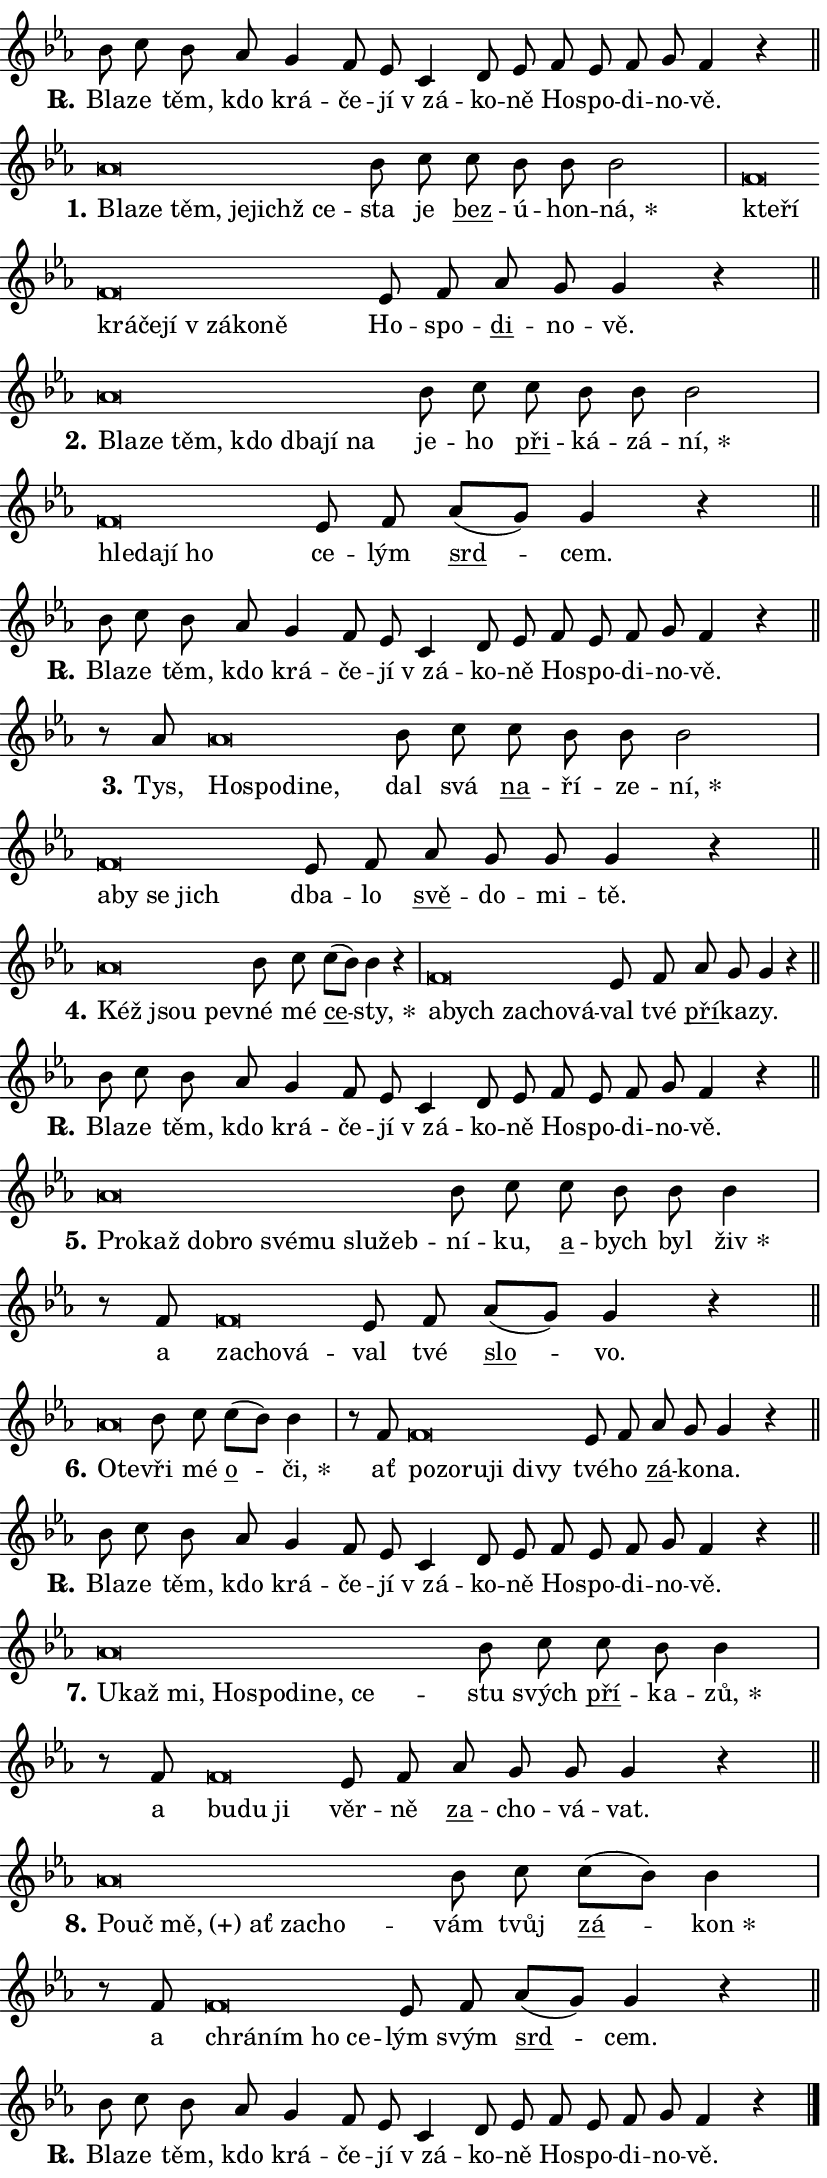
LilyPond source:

\version "2.24.0"
\header { tagline = "" }
\paper {
  indent = 0\cm
  top-margin = 0\cm
  right-margin = 0.13\cm % to fit lyric hyphens
  bottom-margin = 0\cm
  left-margin = 0\cm
  paper-width = 14\cm
  page-breaking = #ly:one-page-breaking
  system-system-spacing.basic-distance = #11
  score-system-spacing.basic-distance = #11
  ragged-last = ##f
}


%% Author: Thomas Morley
%% https://lists.gnu.org/archive/html/lilypond-user/2020-05/msg00002.html
#(define (line-position grob)
"Returns position of @var[grob} in current system:
   @code{'start}, if at first time-step
   @code{'end}, if at last time-step
   @code{'middle} otherwise
"
  (let* ((col (ly:item-get-column grob))
         (ln (ly:grob-object col 'left-neighbor))
         (rn (ly:grob-object col 'right-neighbor))
         (col-to-check-left (if (ly:grob? ln) ln col))
         (col-to-check-right (if (ly:grob? rn) rn col))
         (break-dir-left
           (and
             (ly:grob-property col-to-check-left 'non-musical #f)
             (ly:item-break-dir col-to-check-left)))
         (break-dir-right
           (and
             (ly:grob-property col-to-check-right 'non-musical #f)
             (ly:item-break-dir col-to-check-right))))
        (cond ((eqv? 1 break-dir-left) 'start)
              ((eqv? -1 break-dir-right) 'end)
              (else 'middle))))

#(define (tranparent-at-line-position vctor)
  (lambda (grob)
  "Relying on @code{line-position} select the relevant enry from @var{vctor}.
Used to determine transparency,"
    (case (line-position grob)
      ((end) (not (vector-ref vctor 0)))
      ((middle) (not (vector-ref vctor 1)))
      ((start) (not (vector-ref vctor 2))))))

noteHeadBreakVisibility =
#(define-music-function (break-visibility)(vector?)
"Makes @code{NoteHead}s transparent relying on @var{break-visibility}"
#{
  \override NoteHead.transparent =
    #(tranparent-at-line-position break-visibility)
#})

#(define delete-ledgers-for-transparent-note-heads
  (lambda (grob)
    "Reads whether a @code{NoteHead} is transparent.
If so this @code{NoteHead} is removed from @code{'note-heads} from
@var{grob}, which is supposed to be @code{LedgerLineSpanner}.
As a result ledgers are not printed for this @code{NoteHead}"
    (let* ((nhds-array (ly:grob-object grob 'note-heads))
           (nhds-list
             (if (ly:grob-array? nhds-array)
                 (ly:grob-array->list nhds-array)
                 '()))
           ;; Relies on the transparent-property being done before
           ;; Staff.LedgerLineSpanner.after-line-breaking is executed.
           ;; This is fragile ...
           (to-keep
             (remove
               (lambda (nhd)
                 (ly:grob-property nhd 'transparent #f))
               nhds-list)))
      ;; TODO find a better method to iterate over grob-arrays, similiar
      ;; to filter/remove etc for lists
      ;; For now rebuilt from scratch
      (set! (ly:grob-object grob 'note-heads)  '())
      (for-each
        (lambda (nhd)
          (ly:pointer-group-interface::add-grob grob 'note-heads nhd))
        to-keep))))

squashNotes = {
  \override NoteHead.X-extent = #'(-0.2 . 0.2)
  \override NoteHead.Y-extent = #'(-0.75 . 0)
  \override NoteHead.stencil =
    #(lambda (grob)
       (let ((pos (ly:grob-property grob 'staff-position)))
         (begin
           (if (< pos -7) (display "ERROR: Lower brevis then expected\n") (display ""))
           (if (<= pos -6) ly:text-interface::print ly:note-head::print))))
}
unSquashNotes = {
  \revert NoteHead.X-extent
  \revert NoteHead.Y-extent
  \revert NoteHead.stencil
}

hideNotes = \noteHeadBreakVisibility #begin-of-line-visible
unHideNotes = \noteHeadBreakVisibility #all-visible

% work-around for resetting accidentals
% https://lilypond.org/doc/v2.23/Documentation/notation/displaying-rhythms#unmetered-music
cadenzaMeasure = {
  \cadenzaOff
  \partial 1024 s1024
  \cadenzaOn
}

#(define-markup-command (accent layout props text) (markup?)
  "Underline accented syllable"
  (interpret-markup layout props
    #{\markup \override #'(offset . 4.3) \underline { #text }#}))

responsum = \markup \concat {
  "R" \hspace #-1.05 \path #0.1 #'((moveto 0 0.07) (lineto 0.9 0.8)) \hspace #0.05 "."
}

spaceSize = #0.6828661417322834 % exact space size for TeX Gyre Schola

\layout {
  \context {
    \Staff
    \remove "Time_signature_engraver"
    \override LedgerLineSpanner.after-line-breaking = #delete-ledgers-for-transparent-note-heads
  }
  \context {
    \Lyrics {
      \override LyricSpace.minimum-distance = \spaceSize
      \override LyricText.font-name = #"TeX Gyre Schola"
      \override LyricText.font-size = 1
      \override StanzaNumber.font-name = #"TeX Gyre Schola Bold"
      \override StanzaNumber.font-size = 1
    }
  }
  \context {
    \Score 
    \override NoteHead.text =
      #(lambda (grob) 
        (let ((pos (ly:grob-property grob 'staff-position)))
          #{\markup {
            \combine
              \halign #-0.55 \raise #(if (= pos -6) 0 0.5) \override #'(thickness . 2) \draw-line #'(3.2 . 0)
              \musicglyph "noteheads.sM1"
          }#}))
  }
}

% magnetic-lyrics.ily
%
%   written by
%     Jean Abou Samra <jean@abou-samra.fr>
%     Werner Lemberg <wl@gnu.org>
%
%   adapted by
%     Jiri Hon <jiri.hon@gmail.com>
%
% Version 2022-Apr-15

% https://www.mail-archive.com/lilypond-user@gnu.org/msg149350.html

#(define (Left_hyphen_pointer_engraver context)
   "Collect syllable-hyphen-syllable occurrences in lyrics and store
them in properties.  This engraver only looks to the left.  For
example, if the lyrics input is @code{foo -- bar}, it does the
following.

@itemize @bullet
@item
Set the @code{text} property of the @code{LyricHyphen} grob between
@q{foo} and @q{bar} to @code{foo}.

@item
Set the @code{left-hyphen} property of the @code{LyricText} grob with
text @q{foo} to the @code{LyricHyphen} grob between @q{foo} and
@q{bar}.
@end itemize

Use this auxiliary engraver in combination with the
@code{lyric-@/text::@/apply-@/magnetic-@/offset!} hook."
   (let ((hyphen #f)
         (text #f))
     (make-engraver
      (acknowledgers
       ((lyric-syllable-interface engraver grob source-engraver)
        (set! text grob)))
      (end-acknowledgers
       ((lyric-hyphen-interface engraver grob source-engraver)
        ;(when (not (grob::has-interface grob 'lyric-space-interface))
          (set! hyphen grob)));)
      ((stop-translation-timestep engraver)
       (when (and text hyphen)
         (ly:grob-set-object! text 'left-hyphen hyphen))
       (set! text #f)
       (set! hyphen #f)))))

#(define (lyric-text::apply-magnetic-offset! grob)
   "If the space between two syllables is less than the value in
property @code{LyricText@/.details@/.squash-threshold}, move the right
syllable to the left so that it gets concatenated with the left
syllable.

Use this function as a hook for
@code{LyricText@/.after-@/line-@/breaking} if the
@code{Left_@/hyphen_@/pointer_@/engraver} is active."
   (let ((hyphen (ly:grob-object grob 'left-hyphen #f)))
     (when hyphen
       (let ((left-text (ly:spanner-bound hyphen LEFT)))
         (when (grob::has-interface left-text 'lyric-syllable-interface)
           (let* ((common (ly:grob-common-refpoint grob left-text X))
                  (this-x-ext (ly:grob-extent grob common X))
                  (left-x-ext
                   (begin
                     ;; Trigger magnetism for left-text.
                     (ly:grob-property left-text 'after-line-breaking)
                     (ly:grob-extent left-text common X)))
                  ;; `delta` is the gap width between two syllables.
                  (delta (- (interval-start this-x-ext)
                            (interval-end left-x-ext)))
                  (details (ly:grob-property grob 'details))
                  (threshold (assoc-get 'squash-threshold details 0.2)))
             (when (< delta threshold)
               (let* (;; We have to manipulate the input text so that
                      ;; ligatures crossing syllable boundaries are not
                      ;; disabled.  For languages based on the Latin
                      ;; script this is essentially a beautification.
                      ;; However, for non-Western scripts it can be a
                      ;; necessity.
                      (lt (ly:grob-property left-text 'text))
                      (rt (ly:grob-property grob 'text))
                      (is-space (grob::has-interface hyphen 'lyric-space-interface))
                      (space (if is-space " " ""))
                      (extra-delta (if is-space spaceSize 0))
                      ;; Append new syllable.
                      (ltrt-space (if (and (string? lt) (string? rt))
                                (string-append lt space rt)
                                (make-concat-markup (list lt space rt))))
                      ;; Right-align `ltrt` to the right side.
                      (ltrt-space-markup (grob-interpret-markup
                               grob
                               (make-translate-markup
                                (cons (interval-length this-x-ext) 0)
                                (make-right-align-markup ltrt-space)))))
                 (begin
                   ;; Don't print `left-text`.
                   (ly:grob-set-property! left-text 'stencil #f)
                   ;; Set text and stencil (which holds all collected
                   ;; syllables so far) and shift it to the left.
                   (ly:grob-set-property! grob 'text ltrt-space)
                   (ly:grob-set-property! grob 'stencil ltrt-space-markup)
                   (ly:grob-translate-axis! grob (- (- delta extra-delta)) X))))))))))


#(define (lyric-hyphen::displace-bounds-first grob)
   ;; Make very sure this callback isn't triggered too early.
   (let ((left (ly:spanner-bound grob LEFT))
         (right (ly:spanner-bound grob RIGHT)))
     (ly:grob-property left 'after-line-breaking)
     (ly:grob-property right 'after-line-breaking)
     (ly:lyric-hyphen::print grob)))

squashThreshold = #0.4

\layout {
  \context {
    \Lyrics
    \consists #Left_hyphen_pointer_engraver
    \override LyricText.after-line-breaking =
      #lyric-text::apply-magnetic-offset!
    \override LyricHyphen.stencil = #lyric-hyphen::displace-bounds-first
    \override LyricText.details.squash-threshold = \squashThreshold
    \override LyricHyphen.minimum-distance = 0
    \override LyricHyphen.minimum-length = \squashThreshold
  }
}

squashText = \override LyricText.details.squash-threshold = 9999
unSquashText = \override LyricText.details.squash-threshold = \squashThreshold

leftText = \override LyricText.self-alignment-X = #LEFT
unLeftText = \revert LyricText.self-alignment-X

starOffset = #(lambda (grob) 
                (let ((x_offset (ly:self-alignment-interface::aligned-on-x-parent grob)))
                  (if (= x_offset 0) 0 (+ x_offset 1.2))))

star = #(define-music-function (syllable)(string?)
"Append star separator at the end of a syllable"
#{
  \once \override LyricText.X-offset = #starOffset
  \lyricmode { \markup {
    #syllable
    \override #'((font-name . "TeX Gyre Schola Bold")) \hspace #0.2 \lower #0.65 \larger "*"
  } }
#})

starAccent = #(define-music-function (syllable)(string?)
"Append star separator at the end of a syllable and make accent"
#{
  \once \override LyricText.X-offset = #starOffset
  \lyricmode { \markup {
    \accent #syllable
    \override #'((font-name . "TeX Gyre Schola Bold")) \hspace #0.2 \lower #0.65 \larger "*"
  } }
#})

breath = #(define-music-function (syllable)(string?)
"Append breathing indicator at the end of a syllable"
#{
  \lyricmode { \markup { #syllable "+" } }
#})

optionalBreath = #(define-music-function (syllable)(string?)
"Append optional breathing indicator at the end of a syllable"
#{
  \lyricmode { \markup { #syllable "(+)" } }
#})


\score {
    <<
        \new Voice = "melody" { \cadenzaOn \key es \major \relative { bes'8 c bes as g4 f8 es \bar "" c4 d8 es \bar "" f es f g f4 r \cadenzaMeasure \bar "||" \break } }
        \new Lyrics \lyricsto "melody" { \lyricmode { \set stanza = \responsum
Bla -- ze těm, kdo krá -- če -- jí "v zá" -- ko -- ně Ho -- spo -- di -- no -- vě. } }
    >>
    \layout {}
}

\score {
    <<
        \new Voice = "melody" { \cadenzaOn \key es \major \relative { \squashNotes as'\breve*1/16 \hideNotes \breve*1/16 \bar "" \breve*1/16 \bar "" \breve*1/16 \bar "" \breve*1/16 \breve*1/16 \bar "" \unHideNotes \unSquashNotes bes8 c \bar "" c bes bes bes2 \cadenzaMeasure \bar "|" \squashNotes f\breve*1/16 \hideNotes \breve*1/16 \bar "" \breve*1/16 \bar "" \breve*1/16 \bar "" \breve*1/16 \bar "" \breve*1/16 \bar "" \breve*1/16 \breve*1/16 \bar "" \unHideNotes \unSquashNotes es8 f \bar "" as g g4 r \cadenzaMeasure \bar "||" \break } }
        \new Lyrics \lyricsto "melody" { \lyricmode { \set stanza = "1."
\leftText Bla -- \squashText ze těm, je -- jichž ce -- \unLeftText \unSquashText sta je \markup \accent bez -- ú -- hon -- \star ná, \leftText kte -- \squashText ří krá -- če -- jí "v zá" -- ko -- ně \unLeftText \unSquashText Ho -- spo -- \markup \accent di -- no -- vě. } }
    >>
    \layout {}
}

\score {
    <<
        \new Voice = "melody" { \cadenzaOn \key es \major \relative { \squashNotes as'\breve*1/16 \hideNotes \breve*1/16 \bar "" \breve*1/16 \bar "" \breve*1/16 \bar "" \breve*1/16 \bar "" \breve*1/16 \breve*1/16 \bar "" \unHideNotes \unSquashNotes bes8 c \bar "" c bes bes bes2 \cadenzaMeasure \bar "|" \squashNotes f\breve*1/16 \hideNotes \breve*1/16 \bar "" \breve*1/16 \breve*1/16 \bar "" \unHideNotes \unSquashNotes es8 f \bar "" as[( g)] g4 r \cadenzaMeasure \bar "||" \break } }
        \new Lyrics \lyricsto "melody" { \lyricmode { \set stanza = "2."
\leftText Bla -- \squashText ze těm, kdo dba -- jí na \unLeftText \unSquashText je -- ho \markup \accent při -- ká -- zá -- \star ní, \leftText hle -- \squashText da -- jí ho \unLeftText \unSquashText ce -- lým \markup \accent srd -- cem. } }
    >>
    \layout {}
}

\score {
    <<
        \new Voice = "melody" { \cadenzaOn \key es \major \relative { bes'8 c bes as g4 f8 es \bar "" c4 d8 es \bar "" f es f g f4 r \cadenzaMeasure \bar "||" \break } }
        \new Lyrics \lyricsto "melody" { \lyricmode { \set stanza = \responsum
Bla -- ze těm, kdo krá -- če -- jí "v zá" -- ko -- ně Ho -- spo -- di -- no -- vě. } }
    >>
    \layout {}
}

\score {
    <<
        \new Voice = "melody" { \cadenzaOn \key es \major \relative { r8 as'8 \squashNotes as\breve*1/16 \hideNotes \breve*1/16 \bar "" \breve*1/16 \breve*1/16 \bar "" \unHideNotes \unSquashNotes bes8 c \bar "" c bes bes bes2 \cadenzaMeasure \bar "|" \squashNotes f\breve*1/16 \hideNotes \breve*1/16 \bar "" \breve*1/16 \breve*1/16 \bar "" \unHideNotes \unSquashNotes es8 f \bar "" as g g g4 r \cadenzaMeasure \bar "||" \break } }
        \new Lyrics \lyricsto "melody" { \lyricmode { \set stanza = "3."
Tys, \leftText Ho -- \squashText spo -- di -- ne, \unLeftText \unSquashText dal svá \markup \accent na -- ří -- ze -- \star ní, \leftText a -- \squashText by se jich \unLeftText \unSquashText dba -- lo \markup \accent svě -- do -- mi -- tě. } }
    >>
    \layout {}
}

\score {
    <<
        \new Voice = "melody" { \cadenzaOn \key es \major \relative { \squashNotes as'\breve*1/16 \hideNotes \breve*1/16 \breve*1/16 \bar "" \unHideNotes \unSquashNotes bes8 c \bar "" c[( bes)] bes4 r \cadenzaMeasure \bar "|" \squashNotes f\breve*1/16 \hideNotes \breve*1/16 \bar "" \breve*1/16 \bar "" \breve*1/16 \breve*1/16 \bar "" \unHideNotes \unSquashNotes es8 f \bar "" as g g4 r \cadenzaMeasure \bar "||" \break } }
        \new Lyrics \lyricsto "melody" { \lyricmode { \set stanza = "4."
\leftText Kéž \squashText jsou pev -- \unLeftText \unSquashText né mé \markup \accent ce -- \star sty, \leftText a -- \squashText bych za -- cho -- vá -- \unLeftText \unSquashText val tvé \markup \accent pří -- ka -- zy. } }
    >>
    \layout {}
}

\score {
    <<
        \new Voice = "melody" { \cadenzaOn \key es \major \relative { bes'8 c bes as g4 f8 es \bar "" c4 d8 es \bar "" f es f g f4 r \cadenzaMeasure \bar "||" \break } }
        \new Lyrics \lyricsto "melody" { \lyricmode { \set stanza = \responsum
Bla -- ze těm, kdo krá -- če -- jí "v zá" -- ko -- ně Ho -- spo -- di -- no -- vě. } }
    >>
    \layout {}
}

\score {
    <<
        \new Voice = "melody" { \cadenzaOn \key es \major \relative { \squashNotes as'\breve*1/16 \hideNotes \breve*1/16 \bar "" \breve*1/16 \bar "" \breve*1/16 \bar "" \breve*1/16 \bar "" \breve*1/16 \bar "" \breve*1/16 \breve*1/16 \bar "" \unHideNotes \unSquashNotes bes8 c \bar "" c bes bes bes4 \cadenzaMeasure \bar "|" r8 f8 \squashNotes f\breve*1/16 \hideNotes \breve*1/16 \breve*1/16 \bar "" \unHideNotes \unSquashNotes es8 f \bar "" as[( g)] g4 r \cadenzaMeasure \bar "||" \break } }
        \new Lyrics \lyricsto "melody" { \lyricmode { \set stanza = "5."
\leftText Pro -- \squashText kaž dob -- ro své -- mu slu -- žeb -- \unLeftText \unSquashText ní -- ku, \markup \accent a -- bych byl \star živ a \leftText za -- \squashText cho -- vá -- \unLeftText \unSquashText val tvé \markup \accent slo -- vo. } }
    >>
    \layout {}
}

\score {
    <<
        \new Voice = "melody" { \cadenzaOn \key es \major \relative { \squashNotes as'\breve*1/16 \hideNotes \breve*1/16 \bar "" \unHideNotes \unSquashNotes bes8 c \bar "" c[( bes)] bes4 \cadenzaMeasure \bar "|" r8 f8 \squashNotes f\breve*1/16 \hideNotes \breve*1/16 \bar "" \breve*1/16 \bar "" \breve*1/16 \bar "" \breve*1/16 \breve*1/16 \bar "" \unHideNotes \unSquashNotes es8 f \bar "" as g g4 r \cadenzaMeasure \bar "||" \break } }
        \new Lyrics \lyricsto "melody" { \lyricmode { \set stanza = "6."
\leftText O -- \squashText te -- \unLeftText \unSquashText vři mé \markup \accent o -- \star či, ať \leftText po -- \squashText zo -- ru -- ji di -- vy \unLeftText \unSquashText tvé -- ho \markup \accent zá -- ko -- na. } }
    >>
    \layout {}
}

\score {
    <<
        \new Voice = "melody" { \cadenzaOn \key es \major \relative { bes'8 c bes as g4 f8 es \bar "" c4 d8 es \bar "" f es f g f4 r \cadenzaMeasure \bar "||" \break } }
        \new Lyrics \lyricsto "melody" { \lyricmode { \set stanza = \responsum
Bla -- ze těm, kdo krá -- če -- jí "v zá" -- ko -- ně Ho -- spo -- di -- no -- vě. } }
    >>
    \layout {}
}

\score {
    <<
        \new Voice = "melody" { \cadenzaOn \key es \major \relative { \squashNotes as'\breve*1/16 \hideNotes \breve*1/16 \bar "" \breve*1/16 \bar "" \breve*1/16 \bar "" \breve*1/16 \bar "" \breve*1/16 \bar "" \breve*1/16 \breve*1/16 \bar "" \unHideNotes \unSquashNotes bes8 c \bar "" c bes bes4 \cadenzaMeasure \bar "|" r8 f8 \squashNotes f\breve*1/16 \hideNotes \breve*1/16 \breve*1/16 \bar "" \unHideNotes \unSquashNotes es8 f \bar "" as g g g4 r \cadenzaMeasure \bar "||" \break } }
        \new Lyrics \lyricsto "melody" { \lyricmode { \set stanza = "7."
\leftText U -- \squashText kaž mi, Ho -- spo -- di -- ne, ce -- \unLeftText \unSquashText stu svých \markup \accent pří -- ka -- \star zů, a \leftText bu -- \squashText du ji \unLeftText \unSquashText věr -- ně \markup \accent za -- cho -- vá -- vat. } }
    >>
    \layout {}
}

\score {
    <<
        \new Voice = "melody" { \cadenzaOn \key es \major \relative { \squashNotes as'\breve*1/16 \hideNotes \breve*1/16 \bar "" \breve*1/16 \bar "" \breve*1/16 \bar "" \breve*1/16 \breve*1/16 \bar "" \unHideNotes \unSquashNotes bes8 c \bar "" c[( bes)] bes4 \cadenzaMeasure \bar "|" r8 f8 \squashNotes f\breve*1/16 \hideNotes \breve*1/16 \bar "" \breve*1/16 \breve*1/16 \bar "" \unHideNotes \unSquashNotes es8 f \bar "" as[( g)] g4 r \cadenzaMeasure \bar "||" \break } }
        \new Lyrics \lyricsto "melody" { \lyricmode { \set stanza = "8."
\leftText Po -- \squashText uč \optionalBreath mě, ať za -- cho -- \unLeftText \unSquashText vám tvůj \markup \accent zá -- \star kon a \leftText chrá -- \squashText ním ho ce -- \unLeftText \unSquashText lým svým \markup \accent srd -- cem. } }
    >>
    \layout {}
}

\score {
    <<
        \new Voice = "melody" { \cadenzaOn \key es \major \relative { bes'8 c bes as g4 f8 es \bar "" c4 d8 es \bar "" f es f g f4 r \cadenzaMeasure \bar "||" \break } \bar "|." }
        \new Lyrics \lyricsto "melody" { \lyricmode { \set stanza = \responsum
Bla -- ze těm, kdo krá -- če -- jí "v zá" -- ko -- ně Ho -- spo -- di -- no -- vě. } }
    >>
    \layout {}
}
